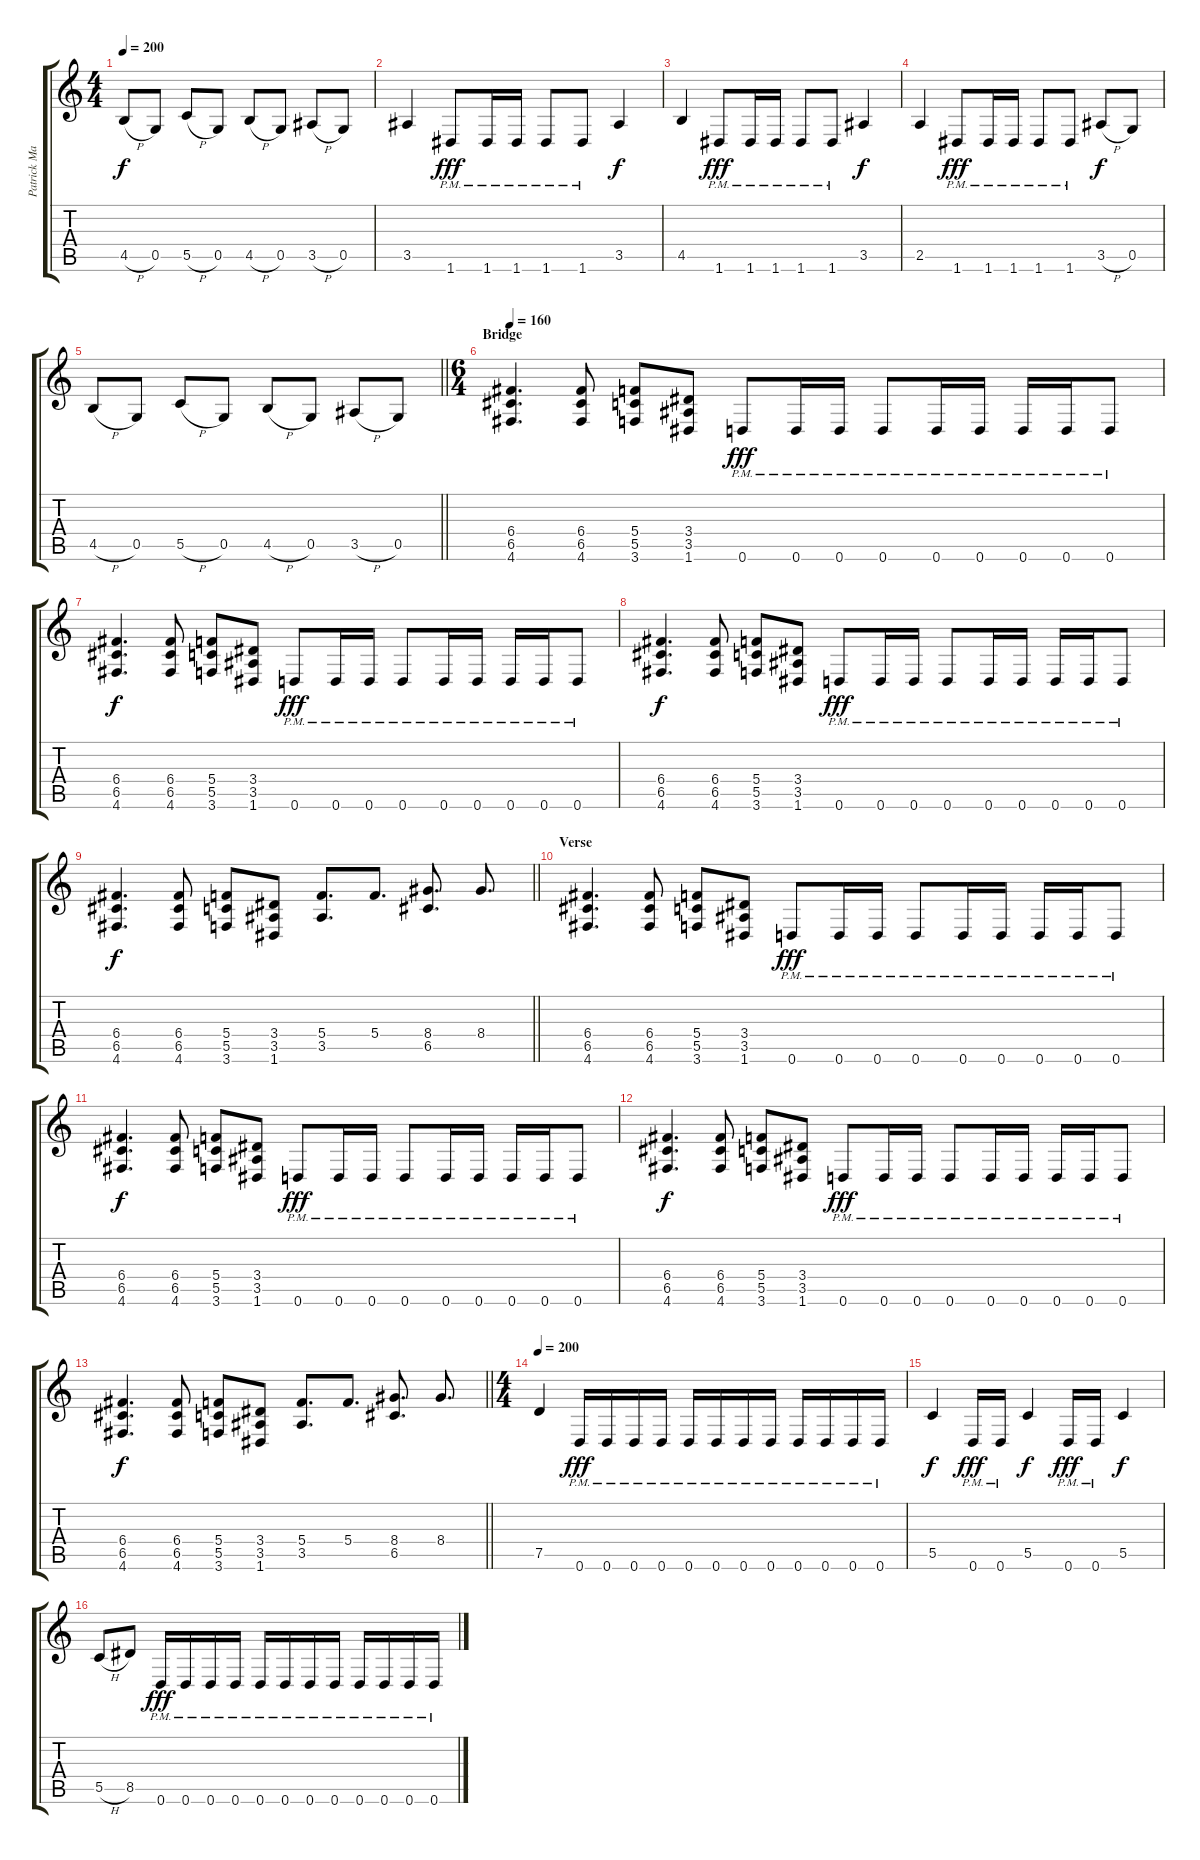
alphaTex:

\track ("Patrick Mameli" "Patrick Ma") {instrument distortionguitar}
\staff {score tabs}
\tuning (D4 A3 F3 C3 G2 D2) {hide}
\ts (4 4)
\tempo 200
\clef g2
\ks c
4.5{h}.8{dy f} 0.5.8 5.5{h}.8 0.5.8 4.5{h}.8 0.5.8 3.5{h}.8 0.5.8 |
3.5.4 1.6{pm}.8{dy fff} 1.6{pm}.16 1.6{pm}.16 1.6{pm}.8 1.6{pm}.8 3.5.4{dy f} |
4.5.4 1.6{pm}.8{dy fff} 1.6{pm}.16 1.6{pm}.16 1.6{pm}.8 1.6{pm}.8 3.5.4{dy f} |
2.5.4 1.6{pm}.8{dy fff} 1.6{pm}.16 1.6{pm}.16 1.6{pm}.8 1.6{pm}.8 3.5{h}.8{dy f} 0.5.8 |
\barLineRight lightlight
4.5{h}.8 0.5.8 5.5{h}.8 0.5.8 4.5{h}.8 0.5.8 3.5{h}.8 0.5.8 |
\ts (6 4)
\section ("" "Bridge")
\tempo 160
(6.4 6.5 4.6).4{d} (6.4 6.5 4.6).8 (5.4 5.5 3.6).8 (3.4 3.5 1.6).8 0.6{pm}.8{dy fff} 0.6{pm}.16 0.6{pm}.16 0.6{pm}.8 0.6{pm}.16 0.6{pm}.16 0.6{pm}.16 0.6{pm}.16 0.6{pm}.8 |
(6.4 6.5 4.6).4{d dy f} (6.4 6.5 4.6).8 (5.4 5.5 3.6).8 (3.4 3.5 1.6).8 0.6{pm}.8{dy fff} 0.6{pm}.16 0.6{pm}.16 0.6{pm}.8 0.6{pm}.16 0.6{pm}.16 0.6{pm}.16 0.6{pm}.16 0.6{pm}.8 |
(6.4 6.5 4.6).4{d dy f} (6.4 6.5 4.6).8 (5.4 5.5 3.6).8 (3.4 3.5 1.6).8 0.6{pm}.8{dy fff} 0.6{pm}.16 0.6{pm}.16 0.6{pm}.8 0.6{pm}.16 0.6{pm}.16 0.6{pm}.16 0.6{pm}.16 0.6{pm}.8 |
\barLineRight lightlight
(6.4 6.5 4.6).4{d dy f} (6.4 6.5 4.6).8 (5.4 5.5 3.6).8 (3.4 3.5 1.6).8 (5.4 3.5).8{d} 5.4.8{d} (8.4 6.5).8{d} 8.4.8{d} |
\section ("" "Verse")
(6.4 6.5 4.6).4{d} (6.4 6.5 4.6).8 (5.4 5.5 3.6).8 (3.4 3.5 1.6).8 0.6{pm}.8{dy fff} 0.6{pm}.16 0.6{pm}.16 0.6{pm}.8 0.6{pm}.16 0.6{pm}.16 0.6{pm}.16 0.6{pm}.16 0.6{pm}.8 |
(6.4 6.5 4.6).4{d dy f} (6.4 6.5 4.6).8 (5.4 5.5 3.6).8 (3.4 3.5 1.6).8 0.6{pm}.8{dy fff} 0.6{pm}.16 0.6{pm}.16 0.6{pm}.8 0.6{pm}.16 0.6{pm}.16 0.6{pm}.16 0.6{pm}.16 0.6{pm}.8 |
(6.4 6.5 4.6).4{d dy f} (6.4 6.5 4.6).8 (5.4 5.5 3.6).8 (3.4 3.5 1.6).8 0.6{pm}.8{dy fff} 0.6{pm}.16 0.6{pm}.16 0.6{pm}.8 0.6{pm}.16 0.6{pm}.16 0.6{pm}.16 0.6{pm}.16 0.6{pm}.8 |
\barLineRight lightlight
(6.4 6.5 4.6).4{d dy f} (6.4 6.5 4.6).8 (5.4 5.5 3.6).8 (3.4 3.5 1.6).8 (5.4 3.5).8{d} 5.4.8{d} (8.4 6.5).8{d} 8.4.8{d} |
\ts (4 4)
\tempo 200
7.5.4 0.6{pm}.16{dy fff} 0.6{pm}.16 0.6{pm}.16 0.6{pm}.16 0.6{pm}.16 0.6{pm}.16 0.6{pm}.16 0.6{pm}.16 0.6{pm}.16 0.6{pm}.16 0.6{pm}.16 0.6{pm}.16 |
5.5.4{dy f} 0.6{pm}.16{dy fff} 0.6{pm}.16 5.5.4{dy f} 0.6{pm}.16{dy fff} 0.6{pm}.16 5.5.4{dy f} |
5.5{h}.8 8.5.8 0.6{pm}.16{dy fff} 0.6{pm}.16 0.6{pm}.16 0.6{pm}.16 0.6{pm}.16 0.6{pm}.16 0.6{pm}.16 0.6{pm}.16 0.6{pm}.16 0.6{pm}.16 0.6{pm}.16 0.6{pm}.16
